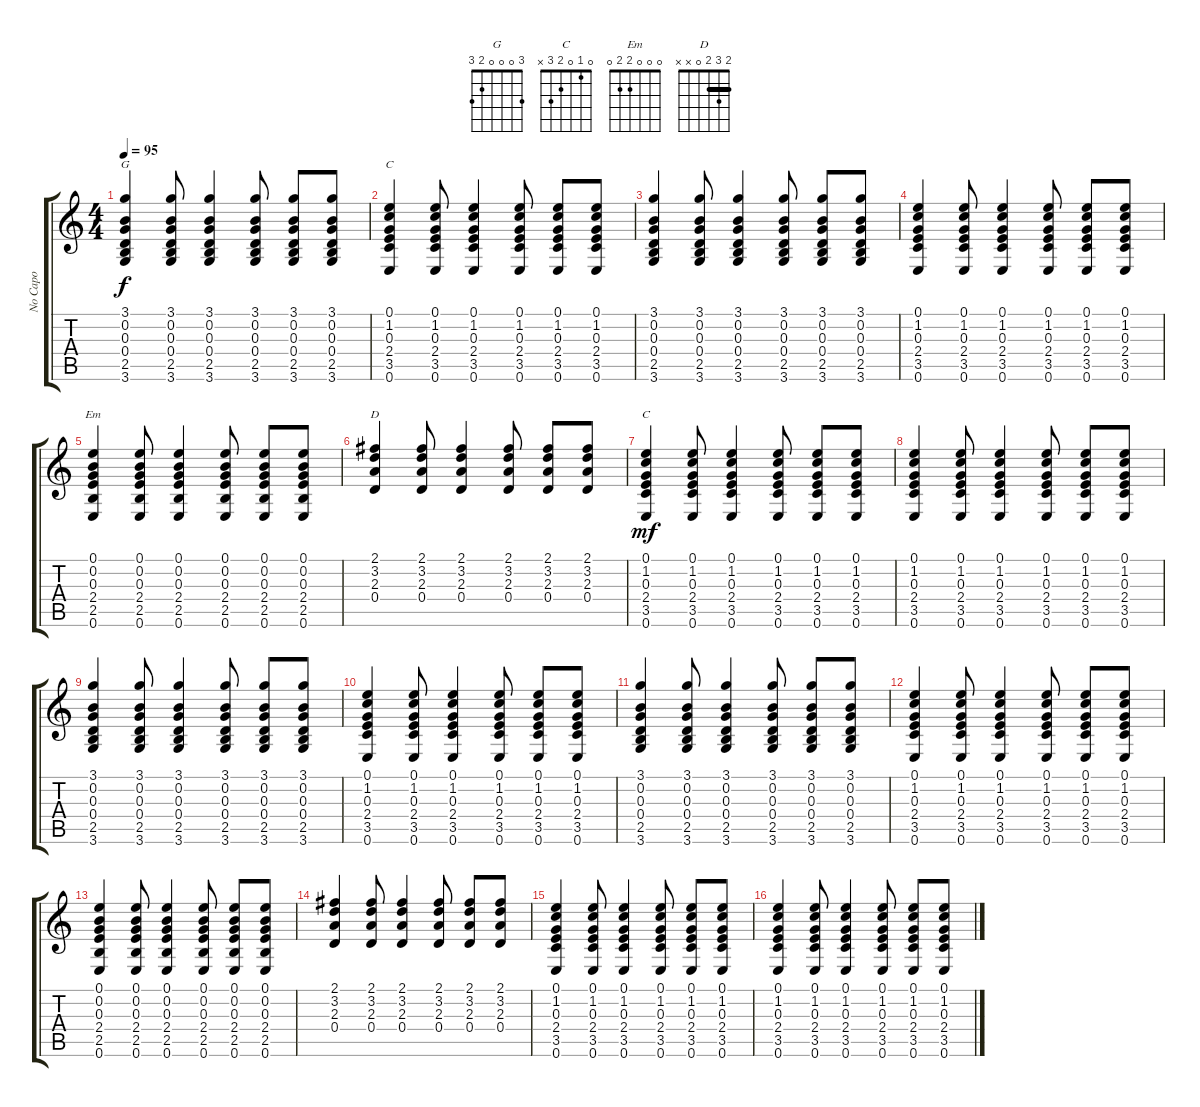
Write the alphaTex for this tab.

\track ("No Capo" "No Capo") {instrument acousticguitarsteel}
\staff {score tabs}
\tuning (E4 B3 G3 D3 A2 E2) {hide}
\chord ("G" 3 0 0 0 2 3)
\chord ("C" 0 1 0 2 3 0)
\chord ("Em" 0 0 0 2 2 0)
\chord ("D" 2 3 2 0 x x) {barre 2}
\chord ("C" 0 1 0 2 3 x)
\ts (4 4)
\tempo 95
\clef g2
\ks c
(3.1 0.2 0.3 0.4 2.5 3.6).4{ch "G" dy f} (3.1 0.2 0.3 0.4 2.5 3.6).8 (3.1 0.2 0.3 0.4 2.5 3.6).4 (3.1 0.2 0.3 0.4 2.5 3.6).8 (3.1 0.2 0.3 0.4 2.5 3.6).8 (3.1 0.2 0.3 0.4 2.5 3.6).8 |
(0.1 1.2 0.3 2.4 3.5 0.6).4{ch "C"} (0.1 1.2 0.3 2.4 3.5 0.6).8 (0.1 1.2 0.3 2.4 3.5 0.6).4 (0.1 1.2 0.3 2.4 3.5 0.6).8 (0.1 1.2 0.3 2.4 3.5 0.6).8 (0.1 1.2 0.3 2.4 3.5 0.6).8 |
(3.1 0.2 0.3 0.4 2.5 3.6).4 (3.1 0.2 0.3 0.4 2.5 3.6).8 (3.1 0.2 0.3 0.4 2.5 3.6).4 (3.1 0.2 0.3 0.4 2.5 3.6).8 (3.1 0.2 0.3 0.4 2.5 3.6).8 (3.1 0.2 0.3 0.4 2.5 3.6).8 |
(0.1 1.2 0.3 2.4 3.5 0.6).4 (0.1 1.2 0.3 2.4 3.5 0.6).8 (0.1 1.2 0.3 2.4 3.5 0.6).4 (0.1 1.2 0.3 2.4 3.5 0.6).8 (0.1 1.2 0.3 2.4 3.5 0.6).8 (0.1 1.2 0.3 2.4 3.5 0.6).8 |
(0.1 0.2 0.3 2.4 2.5 0.6).4{ch "Em"} (0.1 0.2 0.3 2.4 2.5 0.6).8 (0.1 0.2 0.3 2.4 2.5 0.6).4 (0.1 0.2 0.3 2.4 2.5 0.6).8 (0.1 0.2 0.3 2.4 2.5 0.6).8 (0.1 0.2 0.3 2.4 2.5 0.6).8 |
(2.1 3.2 2.3 0.4).4{ch "D"} (2.1 3.2 2.3 0.4).8 (2.1 3.2 2.3 0.4).4 (2.1 3.2 2.3 0.4).8 (2.1 3.2 2.3 0.4).8 (2.1 3.2 2.3 0.4).8 |
(0.1 1.2 0.3 2.4 3.5 0.6).4{ch "C" dy mf} (0.1 1.2 0.3 2.4 3.5 0.6).8 (0.1 1.2 0.3 2.4 3.5 0.6).4 (0.1 1.2 0.3 2.4 3.5 0.6).8 (0.1 1.2 0.3 2.4 3.5 0.6).8 (0.1 1.2 0.3 2.4 3.5 0.6).8 |
(0.1 1.2 0.3 2.4 3.5 0.6).4 (0.1 1.2 0.3 2.4 3.5 0.6).8 (0.1 1.2 0.3 2.4 3.5 0.6).4 (0.1 1.2 0.3 2.4 3.5 0.6).8 (0.1 1.2 0.3 2.4 3.5 0.6).8 (0.1 1.2 0.3 2.4 3.5 0.6).8 |
(3.1 0.2 0.3 0.4 2.5 3.6).4 (3.1 0.2 0.3 0.4 2.5 3.6).8 (3.1 0.2 0.3 0.4 2.5 3.6).4 (3.1 0.2 0.3 0.4 2.5 3.6).8 (3.1 0.2 0.3 0.4 2.5 3.6).8 (3.1 0.2 0.3 0.4 2.5 3.6).8 |
(0.1 1.2 0.3 2.4 3.5 0.6).4 (0.1 1.2 0.3 2.4 3.5 0.6).8 (0.1 1.2 0.3 2.4 3.5 0.6).4 (0.1 1.2 0.3 2.4 3.5 0.6).8 (0.1 1.2 0.3 2.4 3.5 0.6).8 (0.1 1.2 0.3 2.4 3.5 0.6).8 |
(3.1 0.2 0.3 0.4 2.5 3.6).4 (3.1 0.2 0.3 0.4 2.5 3.6).8 (3.1 0.2 0.3 0.4 2.5 3.6).4 (3.1 0.2 0.3 0.4 2.5 3.6).8 (3.1 0.2 0.3 0.4 2.5 3.6).8 (3.1 0.2 0.3 0.4 2.5 3.6).8 |
(0.1 1.2 0.3 2.4 3.5 0.6).4 (0.1 1.2 0.3 2.4 3.5 0.6).8 (0.1 1.2 0.3 2.4 3.5 0.6).4 (0.1 1.2 0.3 2.4 3.5 0.6).8 (0.1 1.2 0.3 2.4 3.5 0.6).8 (0.1 1.2 0.3 2.4 3.5 0.6).8 |
(0.1 0.2 0.3 2.4 2.5 0.6).4 (0.1 0.2 0.3 2.4 2.5 0.6).8 (0.1 0.2 0.3 2.4 2.5 0.6).4 (0.1 0.2 0.3 2.4 2.5 0.6).8 (0.1 0.2 0.3 2.4 2.5 0.6).8 (0.1 0.2 0.3 2.4 2.5 0.6).8 |
(2.1 3.2 2.3 0.4).4 (2.1 3.2 2.3 0.4).8 (2.1 3.2 2.3 0.4).4 (2.1 3.2 2.3 0.4).8 (2.1 3.2 2.3 0.4).8 (2.1 3.2 2.3 0.4).8 |
(0.1 1.2 0.3 2.4 3.5 0.6).4 (0.1 1.2 0.3 2.4 3.5 0.6).8 (0.1 1.2 0.3 2.4 3.5 0.6).4 (0.1 1.2 0.3 2.4 3.5 0.6).8 (0.1 1.2 0.3 2.4 3.5 0.6).8 (0.1 1.2 0.3 2.4 3.5 0.6).8 |
(0.1 1.2 0.3 2.4 3.5 0.6).4 (0.1 1.2 0.3 2.4 3.5 0.6).8 (0.1 1.2 0.3 2.4 3.5 0.6).4 (0.1 1.2 0.3 2.4 3.5 0.6).8 (0.1 1.2 0.3 2.4 3.5 0.6).8 (0.1 1.2 0.3 2.4 3.5 0.6).8
